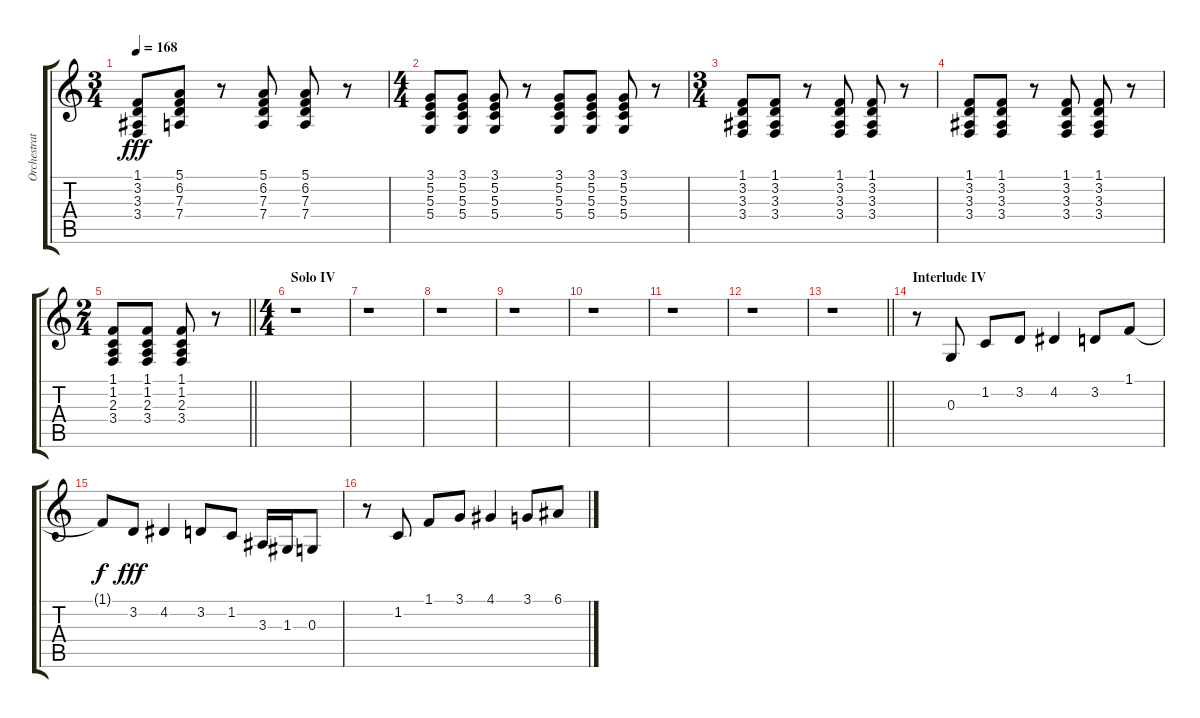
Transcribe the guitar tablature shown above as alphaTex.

\track ("Orchestration II" "Orchestrat") {instrument trombone}
\staff {score tabs}
\tuning (E4 B3 G3 D3 A2 E2) {hide}
\ts (3 4)
\tempo 168
\clef g2
\ks c
(1.1 3.2 3.3 3.4).8{dy fff} (5.1 6.2 7.3 7.4).8 r.8 (5.1 6.2 7.3 7.4).8 (5.1 6.2 7.3 7.4).8 r.8 |
\ts (4 4)
(3.1 5.2 5.3 5.4).8 (3.1 5.2 5.3 5.4).8 (3.1 5.2 5.3 5.4).8 r.8 (3.1 5.2 5.3 5.4).8 (3.1 5.2 5.3 5.4).8 (3.1 5.2 5.3 5.4).8 r.8 |
\ts (3 4)
(1.1 3.2 3.3 3.4).8 (1.1 3.2 3.3 3.4).8 r.8 (1.1 3.2 3.3 3.4).8 (1.1 3.2 3.3 3.4).8 r.8 |
(1.1 3.2 3.3 3.4).8 (1.1 3.2 3.3 3.4).8 r.8 (1.1 3.2 3.3 3.4).8 (1.1 3.2 3.3 3.4).8 r.8 |
\ts (2 4)
\barLineRight lightlight
(1.1 1.2 2.3 3.4).8 (1.1 1.2 2.3 3.4).8 (1.1 1.2 2.3 3.4).8 r.8 |
\ts (4 4)
\section ("" "Solo IV")
r.1 |
r.1 |
r.1 |
r.1 |
r.1 |
r.1 |
r.1 |
\barLineRight lightlight
r.1 |
\section ("" "Interlude IV")
r.8 0.3.8 1.2.8 3.2.8 4.2.4 3.2.8 1.1.8 |
1.1{t}.8{dy f} 3.2.8{dy fff} 4.2.4 3.2.8 1.2.8 3.3.16 1.3.16 0.3.8 |
r.8 1.2.8 1.1.8 3.1.8 4.1.4 3.1.8 6.1.8
